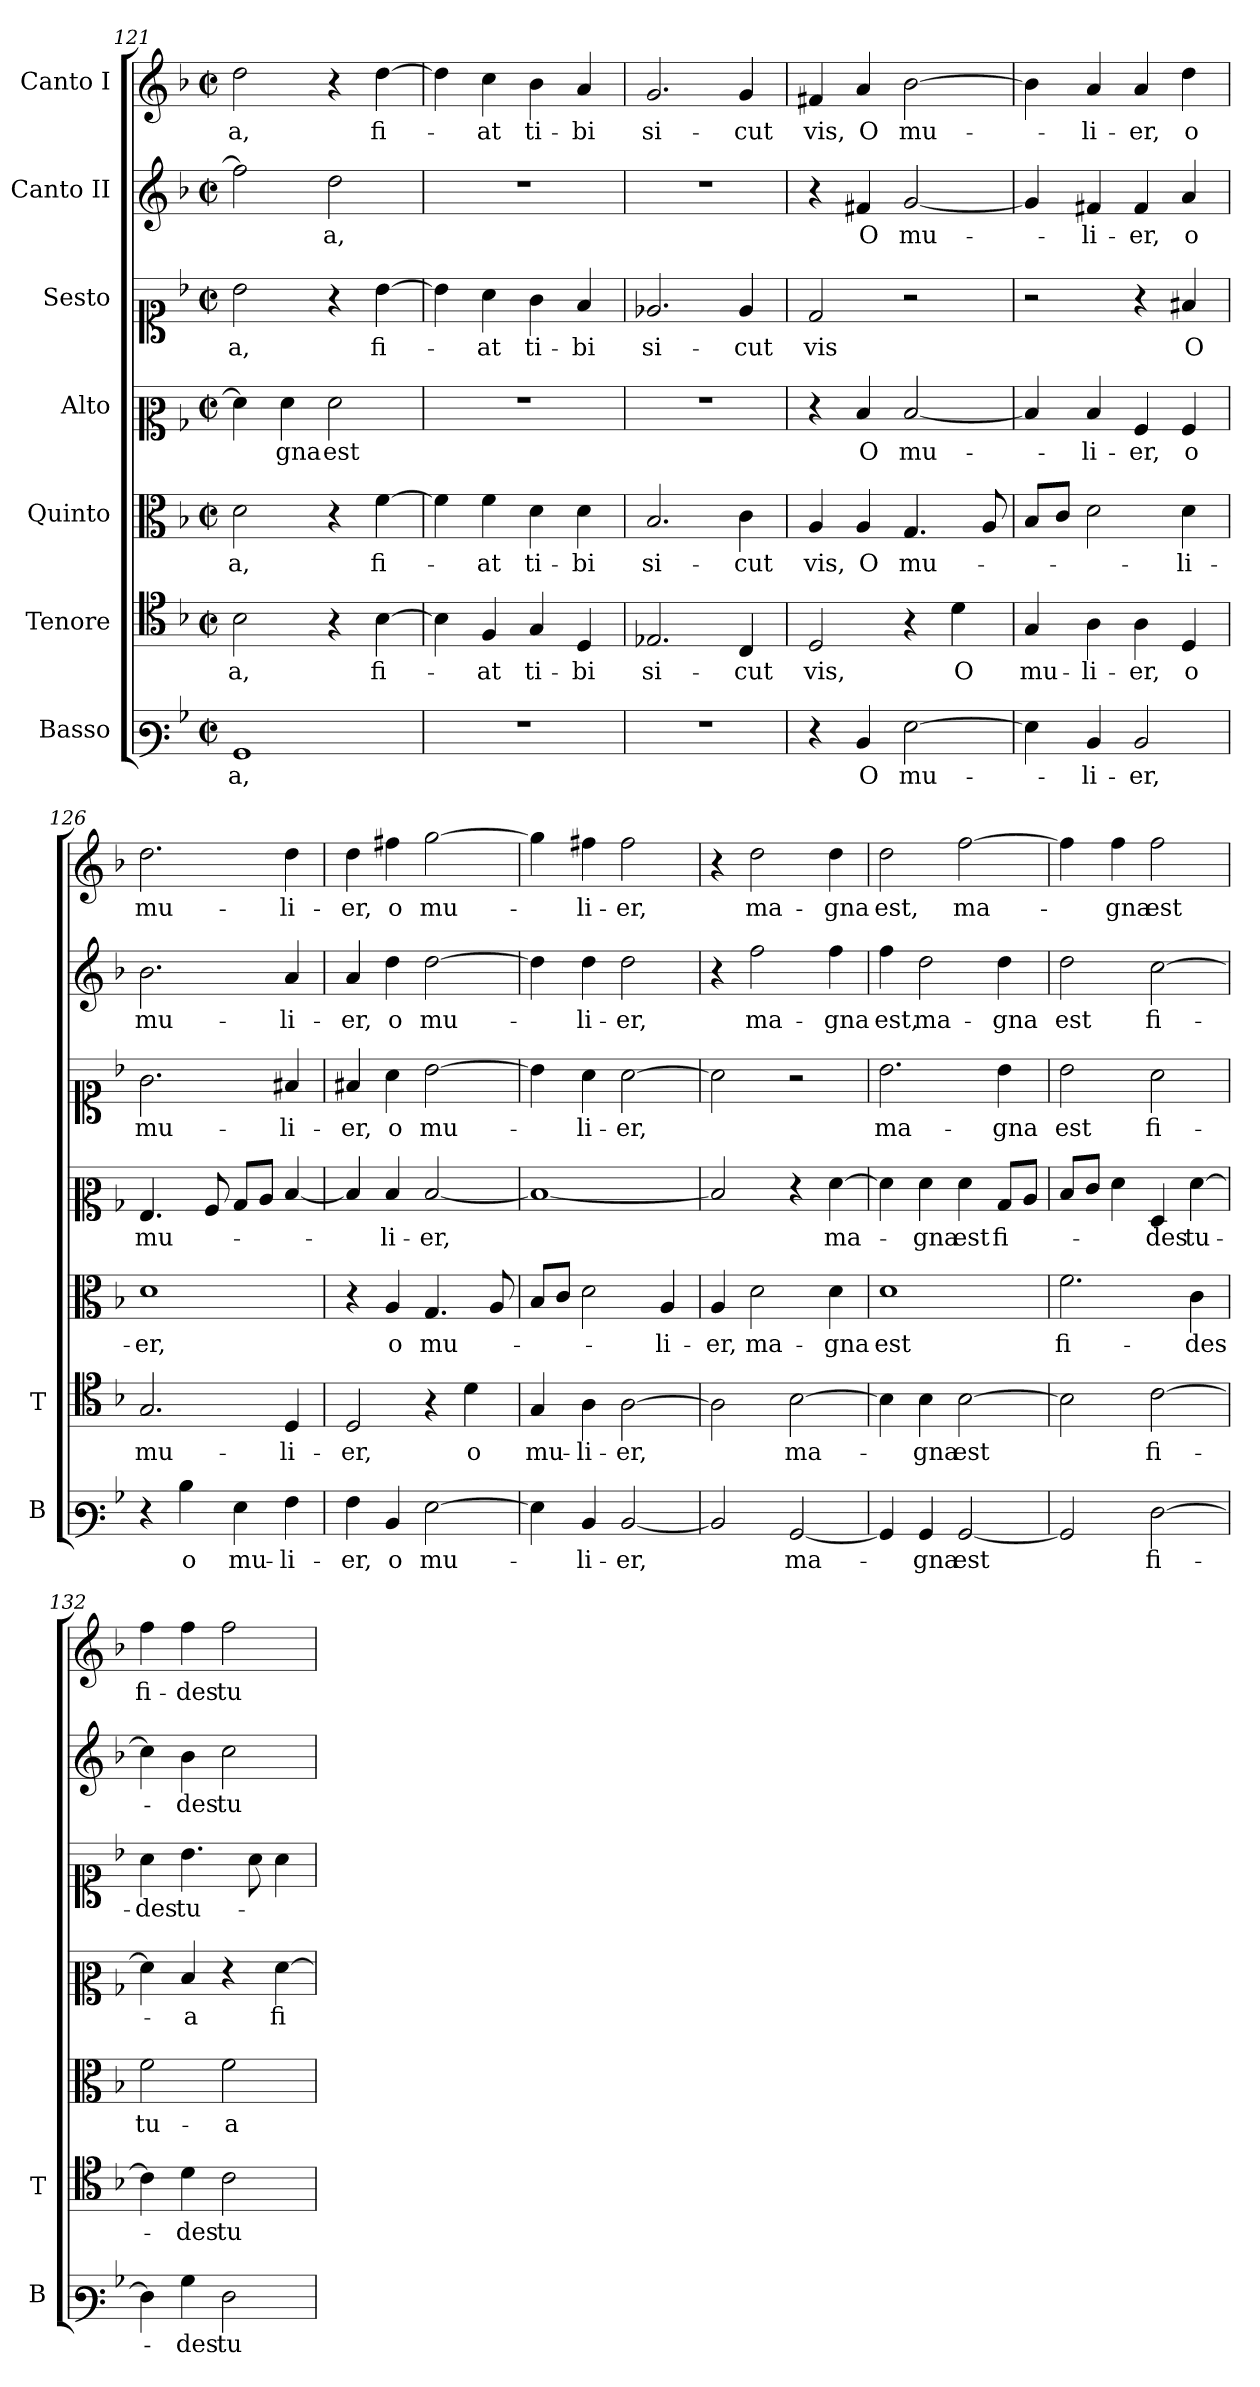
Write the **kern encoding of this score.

**kern	**text	**kern	**text	**kern	**text	**kern	**text	**kern	**text	**kern	**text	**kern	**text
*part7	*part7	*part6	*part6	*part5	*part5	*part4	*part4	*part3	*part3	*part2	*part2	*part1	*part1
*staff7	*staff7	*staff6	*staff6	*staff5	*staff5	*staff4	*staff4	*staff3	*staff3	*staff2	*staff2	*staff1	*staff1
*I"Basso	*	*I"Tenore	*	*I"Quinto	*	*I"Alto	*	*I"Sesto	*	*I"Canto II	*	*I"Canto I	*
*I'B	*	*I'T	*	*	*	*	*	*	*	*	*	*	*
*clefF3	*	*clefC4	*	*clefC3	*	*clefC2	*	*clefC1	*	*clefG2	*	*clefG2	*
*k[b-]	*	*k[b-]	*	*k[b-]	*	*k[b-]	*	*k[b-]	*	*k[b-]	*	*k[b-]	*
*F:	*	*F:	*	*F:	*	*F:	*	*F:	*	*F:	*	*F:	*
*M2/2	*	*M2/2	*	*M2/2	*	*M2/2	*	*M2/2	*	*M2/2	*	*M2/2	*
*met(c|)	*	*met(c|)	*	*met(c|)	*	*met(c|)	*	*met(c|)	*	*met(c|)	*	*met(c|)	*
=121	=121	=121	=121	=121	=121	=121	=121	=121	=121	=121	=121	=121	=121
!	!LO:LY:b	!	!LO:LY:b	!	!LO:LY:b	!	!	!	!LO:LY:b	!	!	!	!LO:LY:b
1BB-	-a,	2B-\	-a,	2d\	-a,	4f\]	.	2b-\	-a,	2ff\]	.	2dd\	-a,
!	!	!	!	!	!	!	!LO:LY:b	!	!	!	!	!	!
.	.	.	.	.	.	4f\	-gna	.	.	.	.	.	.
!	!	!	!	!	!	!	!LO:LY:b	!	!	!	!LO:LY:b	!	!
.	.	4r	.	4r	.	2f\	est	4r	.	2dd\	-a,	4r	.
!	!	!	!LO:LY:b	!	!LO:LY:b	!	!	!	!LO:LY:b	!	!	!	!LO:LY:b
.	.	[>4B-\	fi-	[>4f\	fi-	.	.	[>4b-\	fi-	.	.	[>4dd\	fi-
!!LO:PB:g=z
=122	=122	=122	=122	=122	=122	=122	=122	=122	=122	=122	=122	=122	=122
1r	.	4B-\]	.	4f\]	.	1r	.	4b-\]	.	1r	.	4dd\]	.
!	!	!	!LO:LY:b	!	!LO:LY:b	!	!	!	!LO:LY:b	!	!	!	!LO:LY:b
.	.	4F/	-at	4f\	-at	.	.	4a\	-at	.	.	4cc\	-at
!	!	!	!LO:LY:b	!	!LO:LY:b	!	!	!	!LO:LY:b	!	!	!	!LO:LY:b
.	.	4G/	ti-	4d\	ti-	.	.	4g\	ti-	.	.	4b-\	ti-
!	!	!	!LO:LY:b	!	!LO:LY:b	!	!	!	!LO:LY:b	!	!	!	!LO:LY:b
.	.	4D/	-bi	4d\	-bi	.	.	4f/	-bi	.	.	4a/	-bi
=123	=123	=123	=123	=123	=123	=123	=123	=123	=123	=123	=123	=123	=123
!	!	!	!LO:LY:b	!	!LO:LY:b	!	!	!	!LO:LY:b	!	!	!	!LO:LY:b
1r	.	2.E-X/	si-	2.B-/	si-	1r	.	2.e-X/	si-	1r	.	2.g/	si-
!	!	!	!LO:LY:b	!	!LO:LY:b	!	!	!	!LO:LY:b	!	!	!	!LO:LY:b
.	.	4C/	-cut	4c\	-cut	.	.	4e-/	-cut	.	.	4g/	-cut
=124	=124	=124	=124	=124	=124	=124	=124	=124	=124	=124	=124	=124	=124
!	!	!	!LO:LY:b	!	!LO:LY:b	!	!	!	!LO:LY:b	!	!	!	!LO:LY:b
4r	.	2D/	vis,	4A/	vis,	4r	.	2d/	vis	4r	.	4f#X/	vis,
!	!LO:LY:b	!	!	!	!LO:LY:b	!	!LO:LY:b	!	!	!	!LO:LY:b	!	!LO:LY:b
4D/	O	.	.	4A/	O	4d/	O	.	.	4f#X/	O	4a/	O
!	!LO:LY:b	!	!	!	!LO:LY:b	!	!LO:LY:b	!	!	!	!LO:LY:b	!	!LO:LY:b
[>2G\	mu-	4r	.	4.G/	mu-	[<2d/	mu-	2r	.	[<2g/	mu-	[>2b-\	mu-
!	!	!	!LO:LY:b	!	!	!	!	!	!	!	!	!	!
.	.	4d\	O	.	.	.	.	.	.	.	.	.	.
.	.	.	.	8A/	.	.	.	.	.	.	.	.	.
=125	=125	=125	=125	=125	=125	=125	=125	=125	=125	=125	=125	=125	=125
!	!	!	!LO:LY:b	!	!	!	!	!	!	!	!	!	!
4G\]	.	4G/	mu-	8B-/L	.	4d/]	.	2r	.	4g/]	.	4b-\]	.
.	.	.	.	8c/J	.	.	.	.	.	.	.	.	.
!	!LO:LY:b	!	!LO:LY:b	!	!	!	!LO:LY:b	!	!	!	!LO:LY:b	!	!LO:LY:b
4D/	-li-	4A\	-li-	2d\	.	4d/	-li-	.	.	4f#X/	-li-	4a/	-li-
!	!LO:LY:b	!	!LO:LY:b	!	!	!	!LO:LY:b	!	!	!	!LO:LY:b	!	!LO:LY:b
2D/	-er,	4A\	-er,	.	.	4A/	-er,	4r	.	4f#/	-er,	4a/	-er,
!	!	!	!LO:LY:b	!	!LO:LY:b	!	!LO:LY:b	!	!LO:LY:b	!	!LO:LY:b	!	!LO:LY:b
.	.	4D/	o	4d\	-li-	4A/	o	4f#X/	O	4a/	o	4dd\	o
=126	=126	=126	=126	=126	=126	=126	=126	=126	=126	=126	=126	=126	=126
!	!	!	!LO:LY:b	!	!LO:LY:b	!	!LO:LY:b	!	!LO:LY:b	!	!LO:LY:b	!	!LO:LY:b
4r	.	2.G/	mu-	1d	-er,	4.G/	mu-	2.g\	mu-	2.b-\	mu-	2.dd\	mu-
!	!LO:LY:b	!	!	!	!	!	!	!	!	!	!	!	!
4d\	o	.	.	.	.	.	.	.	.	.	.	.	.
.	.	.	.	.	.	8A/	.	.	.	.	.	.	.
!	!LO:LY:b	!	!	!	!	!	!	!	!	!	!	!	!
4G\	mu-	.	.	.	.	8B-/L	.	.	.	.	.	.	.
.	.	.	.	.	.	8c/J	.	.	.	.	.	.	.
!	!LO:LY:b	!	!LO:LY:b	!	!	!	!	!	!LO:LY:b	!	!LO:LY:b	!	!LO:LY:b
4A\	-li-	4D/	-li-	.	.	[<4d/	.	4f#X/	-li-	4a/	-li-	4dd\	-li-
!!LO:LB:g=z
=127	=127	=127	=127	=127	=127	=127	=127	=127	=127	=127	=127	=127	=127
!	!LO:LY:b	!	!LO:LY:b	!	!	!	!	!	!LO:LY:b	!	!LO:LY:b	!	!LO:LY:b
4A\	-er,	2D/	-er,	4r	.	4d/]	.	4f#X/	-er,	4a/	-er,	4dd\	-er,
!	!LO:LY:b	!	!	!	!LO:LY:b	!	!LO:LY:b	!	!LO:LY:b	!	!LO:LY:b	!	!LO:LY:b
4D/	o	.	.	4A/	o	4d/	-li-	4a\	o	4dd\	o	4ff#X\	o
!	!LO:LY:b	!	!	!	!LO:LY:b	!	!LO:LY:b	!	!LO:LY:b	!	!LO:LY:b	!	!LO:LY:b
[>2G\	mu-	4r	.	4.G/	mu-	[<2d/	-er,	[>2b-\	mu-	[>2dd\	mu-	[>2gg\	mu-
!	!	!	!LO:LY:b	!	!	!	!	!	!	!	!	!	!
.	.	4d\	o	.	.	.	.	.	.	.	.	.	.
.	.	.	.	8A/	.	.	.	.	.	.	.	.	.
=128	=128	=128	=128	=128	=128	=128	=128	=128	=128	=128	=128	=128	=128
!	!	!	!LO:LY:b	!	!	!	!	!	!	!	!	!	!
4G\]	.	4G/	mu-	8B-/L	.	1d_	.	4b-\]	.	4dd\]	.	4gg\]	.
.	.	.	.	8c/J	.	.	.	.	.	.	.	.	.
!	!LO:LY:b	!	!LO:LY:b	!	!	!	!	!	!LO:LY:b	!	!LO:LY:b	!	!LO:LY:b
4D/	-li-	4A\	-li-	2d\	.	.	.	4a\	-li-	4dd\	-li-	4ff#X\	-li-
!	!LO:LY:b	!	!LO:LY:b	!	!	!	!	!	!LO:LY:b	!	!LO:LY:b	!	!LO:LY:b
[<2D/	-er,	[>2A\	-er,	.	.	.	.	[>2a\	-er,	2dd\	-er,	2ff#\	-er,
!	!	!	!	!	!LO:LY:b	!	!	!	!	!	!	!	!
.	.	.	.	4A/	-li-	.	.	.	.	.	.	.	.
=129	=129	=129	=129	=129	=129	=129	=129	=129	=129	=129	=129	=129	=129
!	!	!	!	!	!LO:LY:b	!	!	!	!	!	!	!	!
2D/]	.	2A\]	.	4A/	-er,	2d/]	.	2a\]	.	4r	.	4r	.
!	!	!	!	!	!LO:LY:b	!	!	!	!	!	!LO:LY:b	!	!LO:LY:b
.	.	.	.	2d\	ma-	.	.	.	.	2ff\	ma-	2dd\	ma-
!	!LO:LY:b	!	!LO:LY:b	!	!	!	!	!	!	!	!	!	!
[<2BB-/	ma-	[>2B-\	ma-	.	.	4r	.	2r	.	.	.	.	.
!	!	!	!	!	!LO:LY:b	!	!LO:LY:b	!	!	!	!LO:LY:b	!	!LO:LY:b
.	.	.	.	4d\	-gna	[>4f\	ma-	.	.	4ff\	-gna	4dd\	-gna
=130	=130	=130	=130	=130	=130	=130	=130	=130	=130	=130	=130	=130	=130
!	!	!	!	!	!LO:LY:b	!	!	!	!LO:LY:b	!	!LO:LY:b	!	!LO:LY:b
4BB-/]	.	4B-\]	.	1d	est	4f\]	.	2.b-\	ma-	4ff\	est,	2dd\	est,
!	!LO:LY:b	!	!LO:LY:b	!	!	!	!LO:LY:b	!	!	!	!LO:LY:b	!	!
4BB-/	-gna	4B-\	-gna	.	.	4f\	-gna	.	.	2dd\	ma-	.	.
!	!LO:LY:b	!	!LO:LY:b	!	!	!	!LO:LY:b	!	!	!	!	!	!LO:LY:b
[<2BB-/	est	[>2B-\	est	.	.	4f\	est	.	.	.	.	[>2ff\	ma-
!	!	!	!	!	!	!	!LO:LY:b	!	!LO:LY:b	!	!LO:LY:b	!	!
.	.	.	.	.	.	8B-/L	fi-	4b-\	-gna	4dd\	-gna	.	.
.	.	.	.	.	.	8c/J	.	.	.	.	.	.	.
=131	=131	=131	=131	=131	=131	=131	=131	=131	=131	=131	=131	=131	=131
!	!	!	!	!	!LO:LY:b	!	!	!	!LO:LY:b	!	!LO:LY:b	!	!
2BB-/]	.	2B-\]	.	2.f\	fi-	8d/L	.	2b-\	est	2dd\	est	4ff\]	.
.	.	.	.	.	.	8e/J	.	.	.	.	.	.	.
!	!	!	!	!	!	!	!	!	!	!	!	!	!LO:LY:b
.	.	.	.	.	.	4f\	.	.	.	.	.	4ff\	-gna
!	!LO:LY:b	!	!LO:LY:b	!	!	!	!LO:LY:b	!	!LO:LY:b	!	!LO:LY:b	!	!LO:LY:b
[>2F\	fi-	[>2c\	fi-	.	.	4F/	-des	2a\	fi-	[>2cc\	fi-	2ff\	est
!	!	!	!	!	!LO:LY:b	!	!LO:LY:b	!	!	!	!	!	!
.	.	.	.	4c\	-des	[>4f\	tu-	.	.	.	.	.	.
!!LO:PB:g=z
=132	=132	=132	=132	=132	=132	=132	=132	=132	=132	=132	=132	=132	=132
!	!	!	!	!	!LO:LY:b	!	!	!	!LO:LY:b	!	!	!	!LO:LY:b
4F\]	.	4c\]	.	2f\	tu-	4f\]	.	4a\	-des	4cc\]	.	4ff\	fi-
!	!LO:LY:b	!	!LO:LY:b	!	!	!	!LO:LY:b	!	!LO:LY:b	!	!LO:LY:b	!	!LO:LY:b
4B-\	-des	4d\	-des	.	.	4d/	-a	4.b-\	tu-	4b-\	-des	4ff\	-des
!	!LO:LY:b	!	!LO:LY:b	!	!LO:LY:b	!	!	!	!	!	!LO:LY:b	!	!LO:LY:b
2F\	tu-	2c\	tu-	2f\	-a	4r	.	.	.	2cc\	tu-	2ff\	tu-
.	.	.	.	.	.	.	.	8a\	.	.	.	.	.
!	!	!	!	!	!	!	!LO:LY:b	!	!	!	!	!	!
.	.	.	.	.	.	[>4f\	fi-	4a\	.	.	.	.	.
=	=	=	=	=	=	=	=	=	=	=	=	=	=
*-	*-	*-	*-	*-	*-	*-	*-	*-	*-	*-	*-	*-	*-
